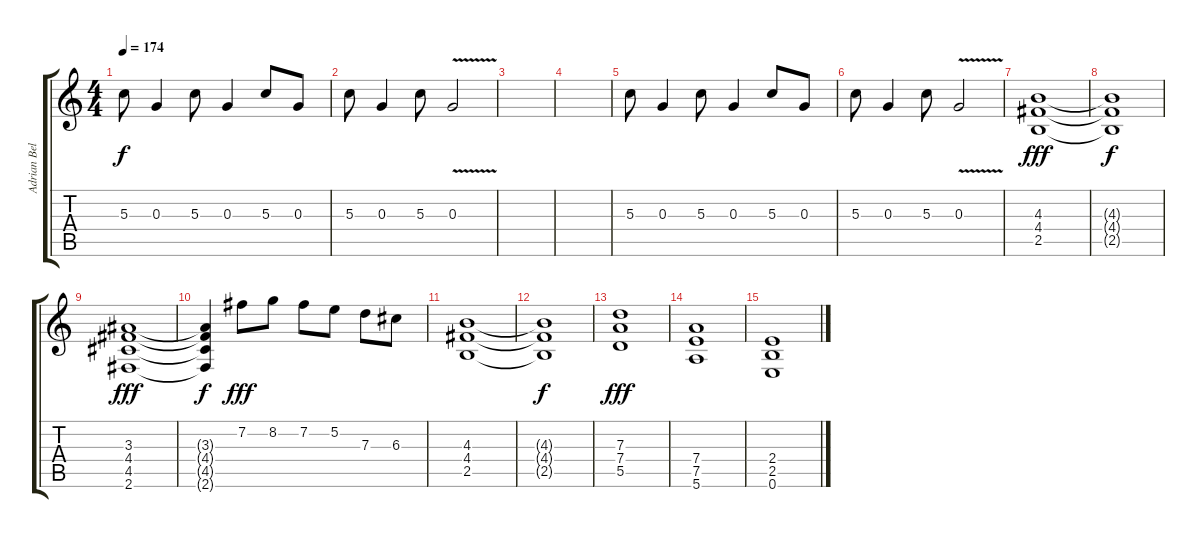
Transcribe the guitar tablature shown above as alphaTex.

\track ("Adrian Belew" "Adrian Bel") {instrument distortionguitar}
\staff {score tabs}
\tuning (E4 B3 G3 D3 A2 E2) {hide}
\ts (4 4)
\tempo 174
\clef g2
\ks c
5.3.8{dy f} 0.3.4 5.3.8 0.3.4 5.3.8 0.3.8 |
5.3.8 0.3.4 5.3.8 0.3{v}.2 |
|
|
5.3.8 0.3.4 5.3.8 0.3.4 5.3.8 0.3.8 |
5.3.8 0.3.4 5.3.8 0.3{v}.2 |
(4.3 4.4 2.5).1{dy fff} |
(4.3{t} 4.4{t} 2.5{t}).1{dy f} |
(3.3 4.4 4.5 2.6).1{dy fff} |
(3.3{t} 4.4{t} 4.5{t} 2.6{t}).4{dy f} 7.2.8{dy fff} 8.2.8 7.2.8 5.2.8 7.3.8 6.3.8 |
(4.3 4.4 2.5).1 |
(4.3{t} 4.4{t} 2.5{t}).1{dy f} |
(7.3 7.4 5.5).1{dy fff} |
(7.4 7.5 5.6).1 |
(2.4 2.5 0.6).1
